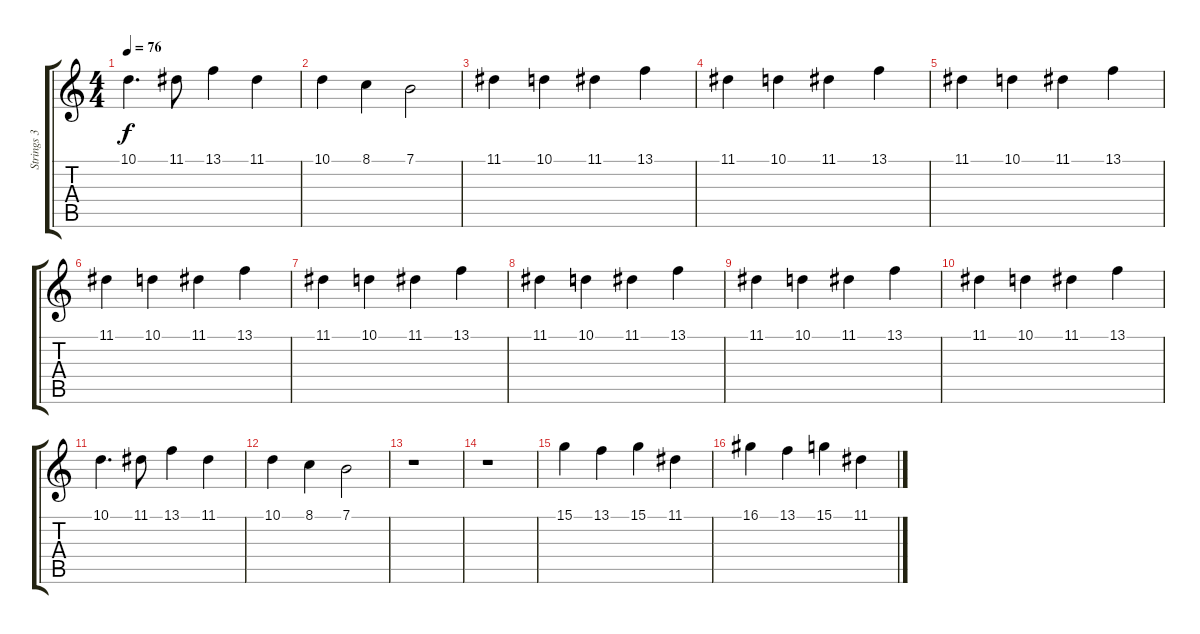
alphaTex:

\track ("Strings 3" "Strings 3") {instrument stringensemble2}
\staff {score tabs}
\tuning (E4 B3 G3 D3 A2 E2) {hide}
\ts (4 4)
\tempo 76
\clef g2
\ks c
10.1.4{d dy f} 11.1.8 13.1.4 11.1.4 |
10.1.4 8.1.4 7.1.2 |
11.1.4 10.1.4 11.1.4 13.1.4 |
11.1.4 10.1.4 11.1.4 13.1.4 |
11.1.4 10.1.4 11.1.4 13.1.4 |
11.1.4 10.1.4 11.1.4 13.1.4 |
11.1.4 10.1.4 11.1.4 13.1.4 |
11.1.4 10.1.4 11.1.4 13.1.4 |
11.1.4 10.1.4 11.1.4 13.1.4 |
11.1.4 10.1.4 11.1.4 13.1.4 |
10.1.4{d} 11.1.8 13.1.4 11.1.4 |
10.1.4 8.1.4 7.1.2 |
r.1 |
r.1 |
15.1.4 13.1.4 15.1.4 11.1.4 |
16.1.4 13.1.4 15.1.4 11.1.4
